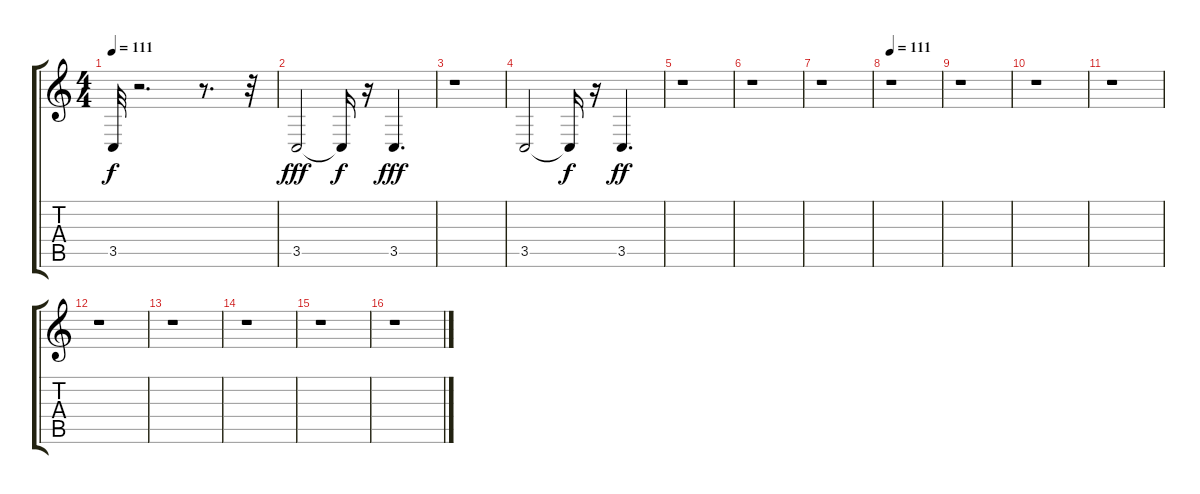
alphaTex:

\track "" {instrument brightacousticpiano}
\staff {score tabs}
\tuning (E4 B3 G3 D3 A2 E2) {hide}
\ts (4 4)
\tempo 111
\clef g2
\ks c
3.5{t}.32{dy f} r.2{d} r.8{d} r.32 |
3.5.2{dy fff} 3.5{t}.16{dy f} r.16 3.5.4{d dy fff} |
r.1 |
3.5.2 3.5{t}.16{dy f} r.16 3.5.4{d dy ff} |
r.1 |
r.1 |
r.1 |
\tempo 111
r.1 |
r.1 |
r.1 |
r.1 |
r.1 |
r.1 |
r.1 |
r.1 |
r.1
